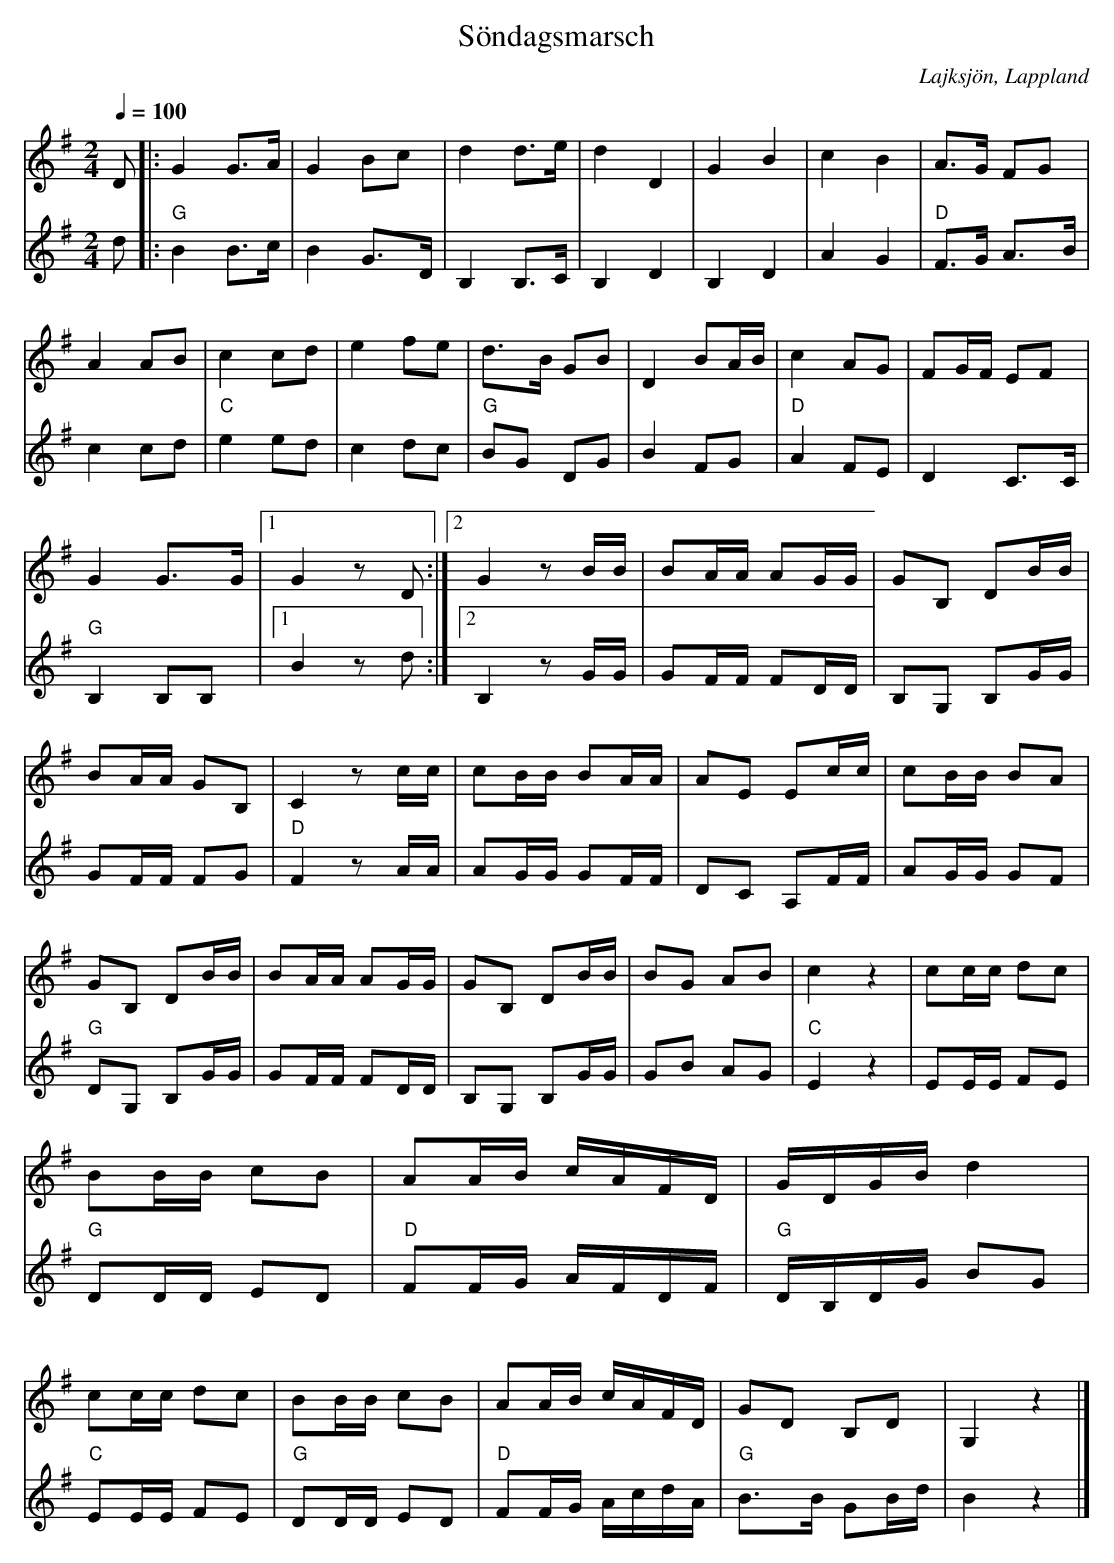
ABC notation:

X:1
T:Söndagsmarsch
O:Lajksjön, Lappland
Q:1/4=100
M:2/4
L:1/16
K:G
V:1
D2|:G4 G3A|G4 B2c2|d4 d3e|d4 D4|G4 B4|c4 B4|A3G F2G2|A4 A2B2|c4 c2d2|e4 f2e2|d3B G2B2|D4 B2AB|c4 A2G2|F2GF E2F2|G4 G3G|1 G4 z2 D2:|2 G4 z2 BB| B2AA A2GG | G2B,2 D2BB| B2AA G2B,2| C4 z2 cc|c2BB B2AA| A2E2 E2cc| c2BB B2A2 | G2B,2 D2BB| B2AA A2GG|G2B,2 D2BB| B2G2 A2B2|c4 z4| c2cc d2c2|B2BB c2B2|A2AB cAFD|GDGB d4| c2cc d2c2|B2BB c2B2|A2AB cAFD| G2D2 B,2D2|G,4 z4 |]
V:2
d2|:"G" B4 B3c|B4 G3D|B,4 B,3C|B,4 D4| B,4 D4| A4 G4|"D" F3G A3B| c4 c2d2|"C" e4 e2d2| c4 d2c2|"G" B2G2 D2G2 |B4 F2G2|"D" A4 F2E2| D4 C3C |"G" B,4 B,2B,2 |1 B4 z2 d2:|2 B,4 z2 GG| G2FF F2DD | B,2G,2 B,2GG| G2FF F2G2|"D" F4 z2 AA| A2GG G2FF| D2C2 A,2FF| A2GG G2F2|"G" D2G,2 B,2GG|G2FF F2DD|B,2G,2 B,2GG|G2B2 A2G2|"C" E4 z4| E2EE F2E2|"G" D2DD E2D2|"D" F2FG AFDF|"G" DB,DG B2G2|"C" E2EE F2E2|"G" D2DD E2D2|"D" F2FG AcdA|"G" B3B G2Bd| B4 z4|]
